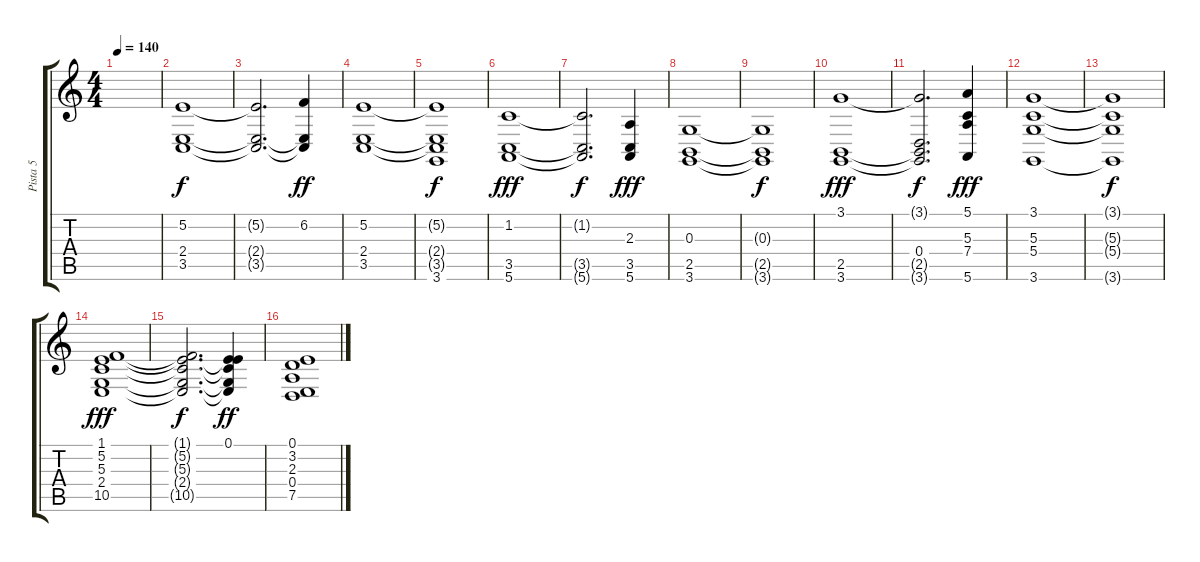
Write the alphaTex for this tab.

\track ("Pista 5" "Pista 5") {instrument synthstrings2}
\staff {score tabs}
\tuning (E4 B3 G3 D3 A2 E2) {hide}
\ts (4 4)
\tempo 140
\clef g2
\ks c
|
(5.2 2.4 3.5).1 |
(5.2{t} 2.4{t} 3.5{t}).2{d dy f} (6.2 2.4{t} 3.5{t}).4{dy ff} |
(5.2 2.4 3.5).1 |
(5.2{t} 2.4{t} 3.5{t} 3.6).1{dy f} |
(1.2 3.5 5.6).1{dy fff} |
(1.2{t} 3.5{t} 5.6{t}).2{d dy f} (2.3 3.5 5.6).4{dy fff} |
(0.3 2.5 3.6).1 |
(0.3{t} 2.5{t} 3.6{t}).1{dy f} |
(3.1 2.5 3.6).1{dy fff} |
(3.1{t} 0.4 2.5{t} 3.6{t}).2{d dy f} (5.1 5.3 7.4 5.6).4{dy fff} |
(3.1 5.3 5.4 3.6).1 |
(3.1{t} 5.3{t} 5.4{t} 3.6{t}).1{dy f} |
(1.1 5.2 5.3 2.4 10.5).1{dy fff} |
(1.1{t} 5.2{t} 5.3{t} 2.4{t} 10.5{t}).2{d dy f} (0.1 5.2{t} 5.3{t} 2.4{t} 10.5{t}).4{dy ff} |
(0.1 3.2 2.3 0.4 7.5).1
